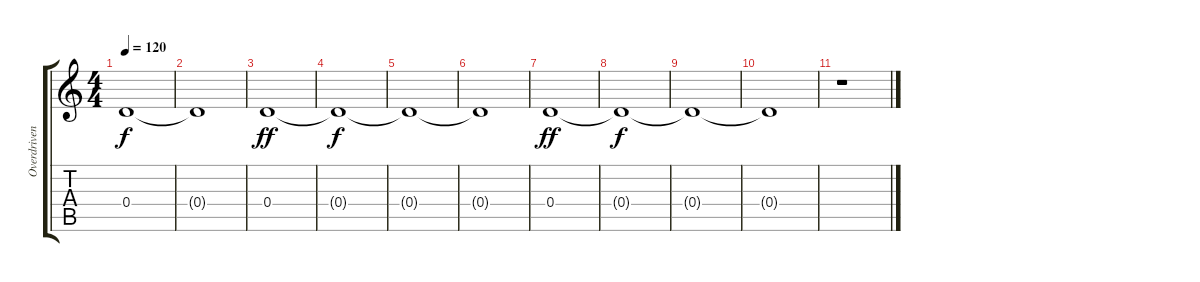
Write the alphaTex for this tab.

\track ("Overdriven Guitar" "Overdriven") {instrument overdrivenguitar}
\staff {score tabs}
\tuning (E4 B3 G3 D3 A2 E2) {hide}
\ts (4 4)
\tempo 120
\clef g2
\ks c
0.4{t}.1{dy f} |
0.4{t}.1 |
0.4.1{dy ff} |
0.4{t}.1{dy f} |
0.4{t}.1 |
0.4{t}.1 |
0.4.1{dy ff volume 10} |
0.4{t}.1{dy f} |
0.4{t}.1 |
0.4{t}.1 |
r.1
